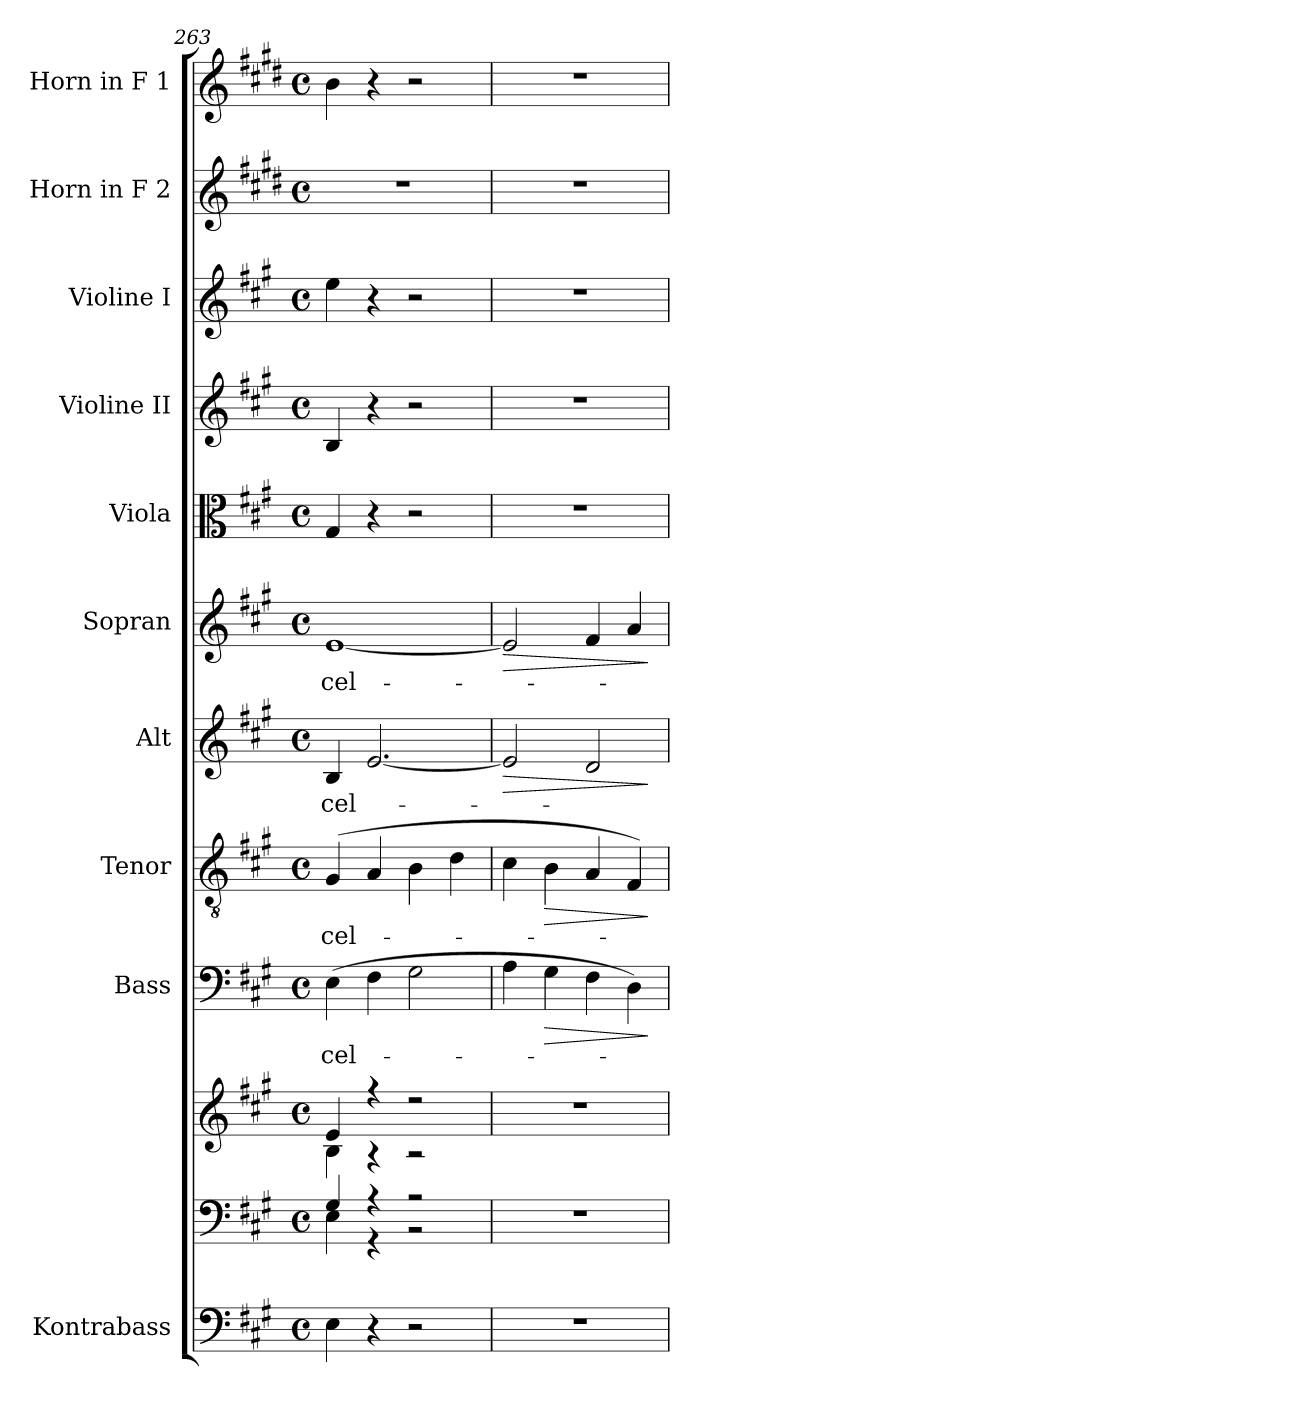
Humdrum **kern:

**kern	**kern	**kern	**kern	**text	**dynam	**kern	**text	**dynam	**kern	**text	**dynam	**kern	**text	**dynam	**kern	**kern	**kern	**kern	**kern
*part11	*part10	*part10	*part9	*part9	*part9	*part8	*part8	*part8	*part7	*part7	*part7	*part6	*part6	*part6	*part5	*part4	*part3	*part2	*part1
*staff12	*staff11	*staff10	*staff9	*staff9	*staff9	*staff8	*staff8	*staff8	*staff7	*staff7	*staff7	*staff6	*staff6	*staff6	*staff5	*staff4	*staff3	*staff2	*staff1
*I"Kontrabass	*	*	*I"Bass	*	*	*I"Tenor	*	*	*I"Alt	*	*	*I"Sopran	*	*	*I"Viola	*I"Violine II	*I"Violine I	*I"Horn in F 2	*I"Horn in F 1
*I'Kb.	*	*	*I'B.	*	*	*I'T.	*	*	*I'A.	*	*	*I'S.	*	*	*I'Vla.	*I'Vl. II	*I'Vl. I	*	*
*clefF4	*clefF4	*clefG2	*clefF4	*	*	*clefGv2	*	*	*clefG2	*	*	*clefG2	*	*	*clefC3	*clefG2	*clefG2	*clefG2	*clefG2
*ITrd7c12	*	*	*	*	*	*	*	*	*	*	*	*	*	*	*	*	*	*ITrd4c7	*ITrd4c7
*k[f#c#g#]	*k[f#c#g#]	*k[f#c#g#]	*k[f#c#g#]	*	*	*k[f#c#g#]	*	*	*k[f#c#g#]	*	*	*k[f#c#g#]	*	*	*k[f#c#g#]	*k[f#c#g#]	*k[f#c#g#]	*k[f#c#g#]	*k[f#c#g#]
*A:	*A:	*A:	*A:	*	*	*A:	*	*	*A:	*	*	*A:	*	*	*A:	*A:	*A:	*A:	*A:
*M4/4	*M4/4	*M4/4	*M4/4	*	*	*M4/4	*	*	*M4/4	*	*	*M4/4	*	*	*M4/4	*M4/4	*M4/4	*M4/4	*M4/4
*met(c)	*met(c)	*met(c)	*met(c)	*	*	*met(c)	*	*	*met(c)	*	*	*met(c)	*	*	*met(c)	*met(c)	*met(c)	*met(c)	*met(c)
=263	=263	=263	=263	=263	=263	=263	=263	=263	=263	=263	=263	=263	=263	=263	=263	=263	=263	=263	=263
*	*^	*^	*	*	*	*	*	*	*	*	*	*	*	*	*	*	*	*	*
!	!	!	!	!	!	!LO:LY:b	!	!	!LO:LY:b	!	!	!LO:LY:b	!	!	!LO:LY:b	!	!	!	!	!	!
4EE\	4G#/	4E\	4e/	4B\	(>4E\	-cel-	.	(4G#/	-cel-	.	4B/	-cel-	.	[1e	-cel-	.	4G#/	4B/	4ee\	1r	4e\
4r	4r	4r	4r	4r	4F#\	.	.	4A/	.	.	[2.e/	.	.	.	.	.	4r	4r	4r	.	4r
2r	2r	2r	2r	2r	2G#\	.	.	4B\	.	.	.	.	.	.	.	.	2r	2r	2r	.	2r
.	.	.	.	.	.	.	.	4d\	.	.	.	.	.	.	.	.	.	.	.	.	.
*	*v	*v	*	*	*	*	*	*	*	*	*	*	*	*	*	*	*	*	*	*	*
*	*	*v	*v	*	*	*	*	*	*	*	*	*	*	*	*	*	*	*	*	*
=264	=264	=264	=264	=264	=264	=264	=264	=264	=264	=264	=264	=264	=264	=264	=264	=264	=264	=264	=264
!	!	!	!	!	!	!	!	!	!	!	!LO:HP:b	!	!	!LO:HP:b	!	!	!	!	!
1r	1r	1r	4A\	.	.	4c#\	.	.	2e/]	.	>	2e/]	.	>	1r	1r	1r	1r	1r
!	!	!	!	!	!LO:HP:b	!	!	!LO:HP:b	!	!	!	!	!	!	!	!	!	!	!
.	.	.	4G#\	.	>	4B\	.	>	.	.	.	.	.	.	.	.	.	.	.
.	.	.	4F#\	.	.	4A/	.	.	2d/	.	.	4f#/	.	.	.	.	.	.	.
.	.	.	4D\)	.	.	4F#/)	.	.	.	.	.	4a/	.	.	.	.	.	.	.
.	.	.	.	.	]	.	.	]	.	.	]	.	.	]	.	.	.	.	.
=	=	=	=	=	=	=	=	=	=	=	=	=	=	=	=	=	=	=	=
*-	*-	*-	*-	*-	*-	*-	*-	*-	*-	*-	*-	*-	*-	*-	*-	*-	*-	*-	*-
